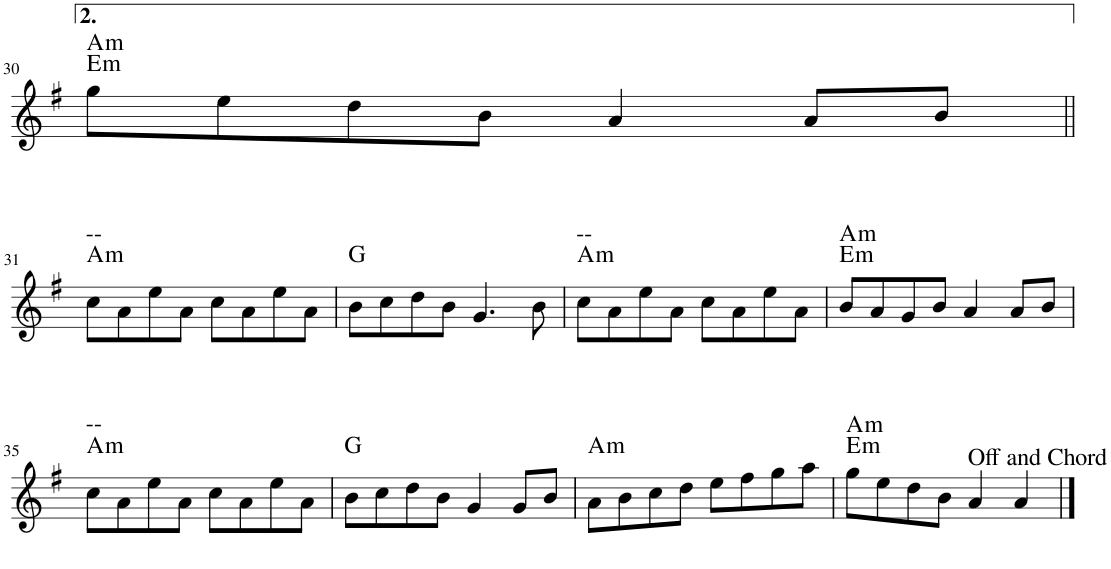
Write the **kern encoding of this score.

**kern	**harte
*part1	*part1
*staff1	*
*I"Violin	*
*I'Vln	*
!!LO:PB:g=z
*clefG2	*
*k[f#]	*
*M4/4	*
=30	=30
!	!LO:H:n=1:kt=m
!	!LO:H:n=2:kt=m
8gg\L	E:min A:min
8ee\	.
8dd\	.
8b\J	.
4a/	.
8a/L	.
8b/J	.
!!LO:LB:g=z
=31||	=31||
!	!LO:H:n=1:kt=m
!	!LO:H:n=2:kt=--
8cc\L	A:min N
8a\	.
8ee\	.
8a\J	.
8cc\L	.
8a\	.
8ee\	.
8a\J	.
=32	=32
8b\L	G:maj
8cc\	.
8dd\	.
8b\J	.
4.g/	.
8b\	.
=33	=33
!	!LO:H:n=1:kt=m
!	!LO:H:n=2:kt=--
8cc\L	A:min N
8a\	.
8ee\	.
8a\J	.
8cc\L	.
8a\	.
8ee\	.
8a\J	.
=34	=34
!	!LO:H:n=1:kt=m
!	!LO:H:n=2:kt=m
8b/L	E:min A:min
8a/	.
8g/	.
8b/J	.
4a/	.
8a/L	.
8b/J	.
!!LO:LB:g=z
=35	=35
!	!LO:H:n=1:kt=m
!	!LO:H:n=2:kt=--
8cc\L	A:min N
8a\	.
8ee\	.
8a\J	.
8cc\L	.
8a\	.
8ee\	.
8a\J	.
=36	=36
8b\L	G:maj
8cc\	.
8dd\	.
8b\J	.
4g/	.
8g/L	.
8b/J	.
=37	=37
!	!LO:H:kt=m
8a\L	A:min
8b\	.
8cc\	.
8dd\J	.
8ee\L	.
8ff#\	.
8gg\	.
8aa\J	.
=38	=38
!	!LO:H:n=1:kt=m
!	!LO:H:n=2:kt=m
8gg\L	E:min A:min
8ee\	.
8dd\	.
8b\J	.
!LO:TX:a:t=Off and Chord	!
4a/	.
4a/	.
==	==
*-	*-
